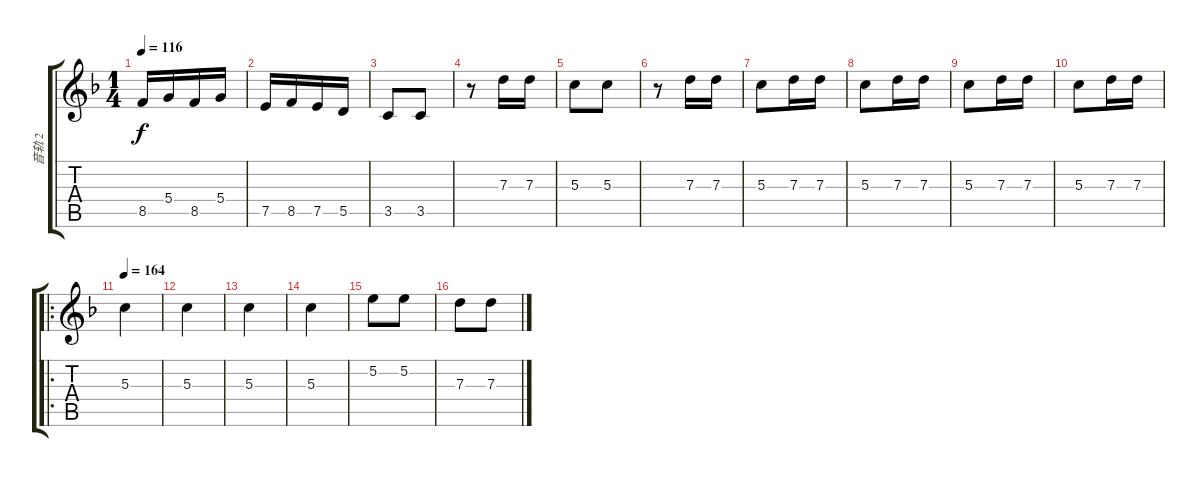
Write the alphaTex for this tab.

\track ("音轨 2" "音轨 2") {instrument acousticguitarnylon}
\staff {score tabs}
\tuning (E4 B3 G3 D3 A2 E2) {hide}
\ts (1 4)
\tempo 116
\clef g2
\ks f
8.5.16{dy f} 5.4.16 8.5.16 5.4.16 |
7.5.16 8.5.16 7.5.16 5.5.16 |
3.5.8 3.5.8 |
r.8 7.3.16 7.3.16 |
5.3.8 5.3.8 |
r.8 7.3.16 7.3.16 |
5.3.8 7.3.16 7.3.16 |
5.3.8 7.3.16 7.3.16 |
5.3.8 7.3.16 7.3.16 |
5.3.8 7.3.16 7.3.16 |
\ro
\tempo 164
5.3.4 |
5.3.4 |
5.3.4 |
5.3.4 |
5.2.8 5.2.8 |
7.3.8 7.3.8
